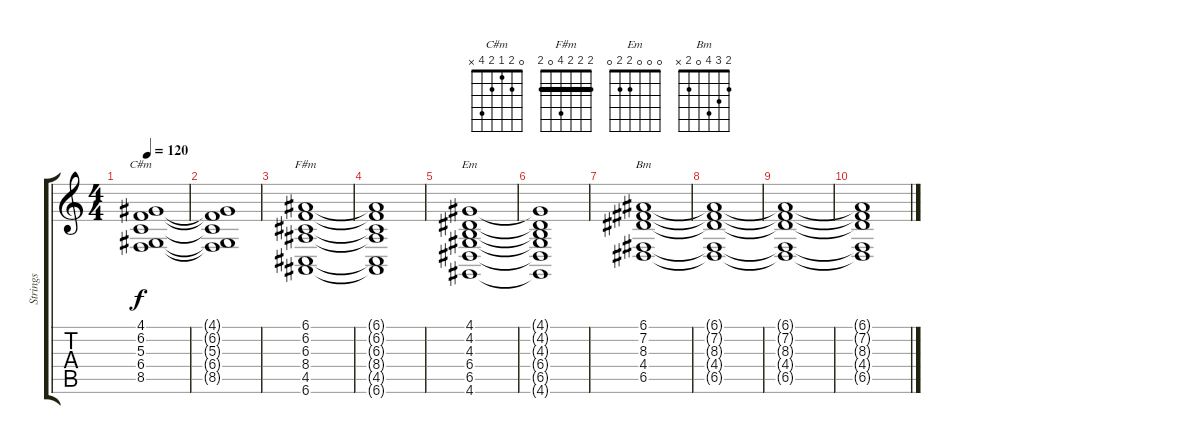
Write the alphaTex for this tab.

\track ("Strings" "Strings") {instrument synthstrings2}
\staff {score tabs}
\tuning (E4 B3 G3 D3 A2 E2) {hide}
\chord ("C#m" 0 2 1 2 4 x)
\chord ("F#m" 2 2 2 4 0 2) {barre 2}
\chord ("Em" 0 0 0 2 2 0)
\chord ("Bm" 2 3 4 0 2 x)
\ts (4 4)
\tempo 120
\clef g2
\ks c
(4.1 6.2 5.3 6.4 8.5).1{ch "C#m" dy f} |
(4.1{t} 6.2{t} 5.3{t} 6.4{t} 8.5{t}).1 |
(6.1 6.2 6.3 8.4 4.5 6.6).1{ch "F#m"} |
(6.1{t} 6.2{t} 6.3{t} 8.4{t} 4.5{t} 6.6{t}).1 |
(4.1 4.2 4.3 6.4 6.5 4.6).1{ch "Em"} |
(4.1{t} 4.2{t} 4.3{t} 6.4{t} 6.5{t} 4.6{t}).1 |
(6.1 7.2 8.3 4.4 6.5).1{ch "Bm"} |
(6.1{t} 7.2{t} 8.3{t} 4.4{t} 6.5{t}).1 |
(6.1{t} 7.2{t} 8.3{t} 4.4{t} 6.5{t}).1 |
(6.1{t} 7.2{t} 8.3{t} 4.4{t} 6.5{t}).1
